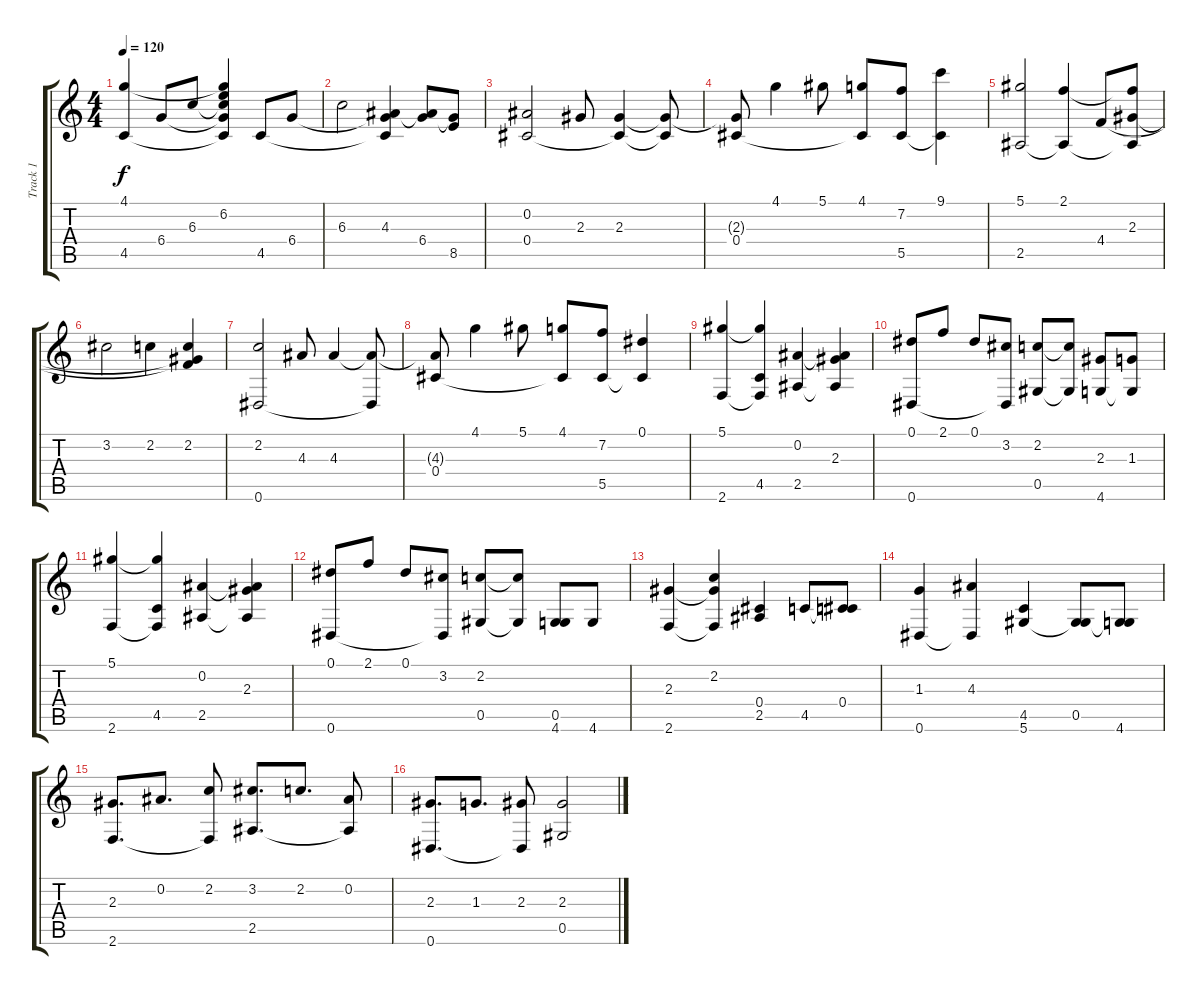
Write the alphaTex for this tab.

\track ("Track 1" "Track 1") {instrument acousticguitarnylon}
\staff {score tabs}
\tuning (Eb4 Bb3 Gb3 Db3 Ab2 Eb2) {hide}
\ts (4 4)
\tempo 120
\clef g2
\ks c
(4.1 4.5).4{dy f} 6.4.8 6.3.8 (4.1{t} 6.2 6.3{t} 6.4{t} 4.5{t}).4 4.5.8 6.4.8 |
6.3.2 (4.3 6.4{t} 4.5{t}).4 (4.3{t} 6.4).8 (6.4{t} 8.5).8 |
(0.2 0.4).2 2.3.8 (2.3 0.4{t}).4 (2.3{t} 0.4{t}).8 |
(2.3{t} 0.4).8 4.1.4 5.1.8 (4.1 0.4{t}).8 (7.2 5.5).8 (9.1 5.5{t}).4 |
(5.1 2.5).2 (2.1 2.5{t}).4 4.4.8 (2.1{t} 2.3 2.5{t}).8 |
3.2.2 2.2.4 (2.2 2.3{t} 4.4{t}).4 |
(2.2 0.6).2 4.3.8 4.3.4 (4.3{t} 0.6{t}).8 |
(4.3{t} 0.4).8 4.1.4 5.1.8 (4.1 0.4{t}).8 (7.2 5.5).8 (0.1 5.5{t}).4 |
(5.1 2.6).4 (5.1{t} 4.5 2.6{t}).4 (0.2 2.5).4 (0.2{t} 2.3 2.5{t}).4 |
(0.1 0.6).8 2.1.8 0.1.8 (3.2 0.6{t}).8 (2.2 0.5).8 (2.2{t} 0.5{t}).8 (2.3 4.6).8 (1.3 4.6{t}).8 |
(5.1 2.6).4 (5.1{t} 4.5 2.6{t}).4 (0.2 2.5).4 (0.2{t} 2.3 2.5{t}).4 |
(0.1 0.6).8 2.1.8 0.1.8 (3.2 0.6{t}).8 (2.2 0.5).8 (2.2{t} 0.5{t}).8 (0.5 4.6).8 4.6.8 |
(2.3 2.6).4 (2.2 2.3{t} 2.6{t}).4 (0.4 2.5).4 4.5.8 (0.4 4.5{t}).8 |
(1.3 0.6).4 (4.3 0.6{t}).4 (4.5 5.6).4 (0.5 5.6{t}).8 (0.5{t} 4.6).8 |
(2.3 2.6).8{d} 0.2.8{d} (2.2 2.6{t}).8 (3.2 2.5).8{d} 2.2.8{d} (0.2 2.5{t}).8 |
(2.3 0.6).8{d} 1.3.8{d} (2.3 0.6{t}).8 (2.3 0.5).2
